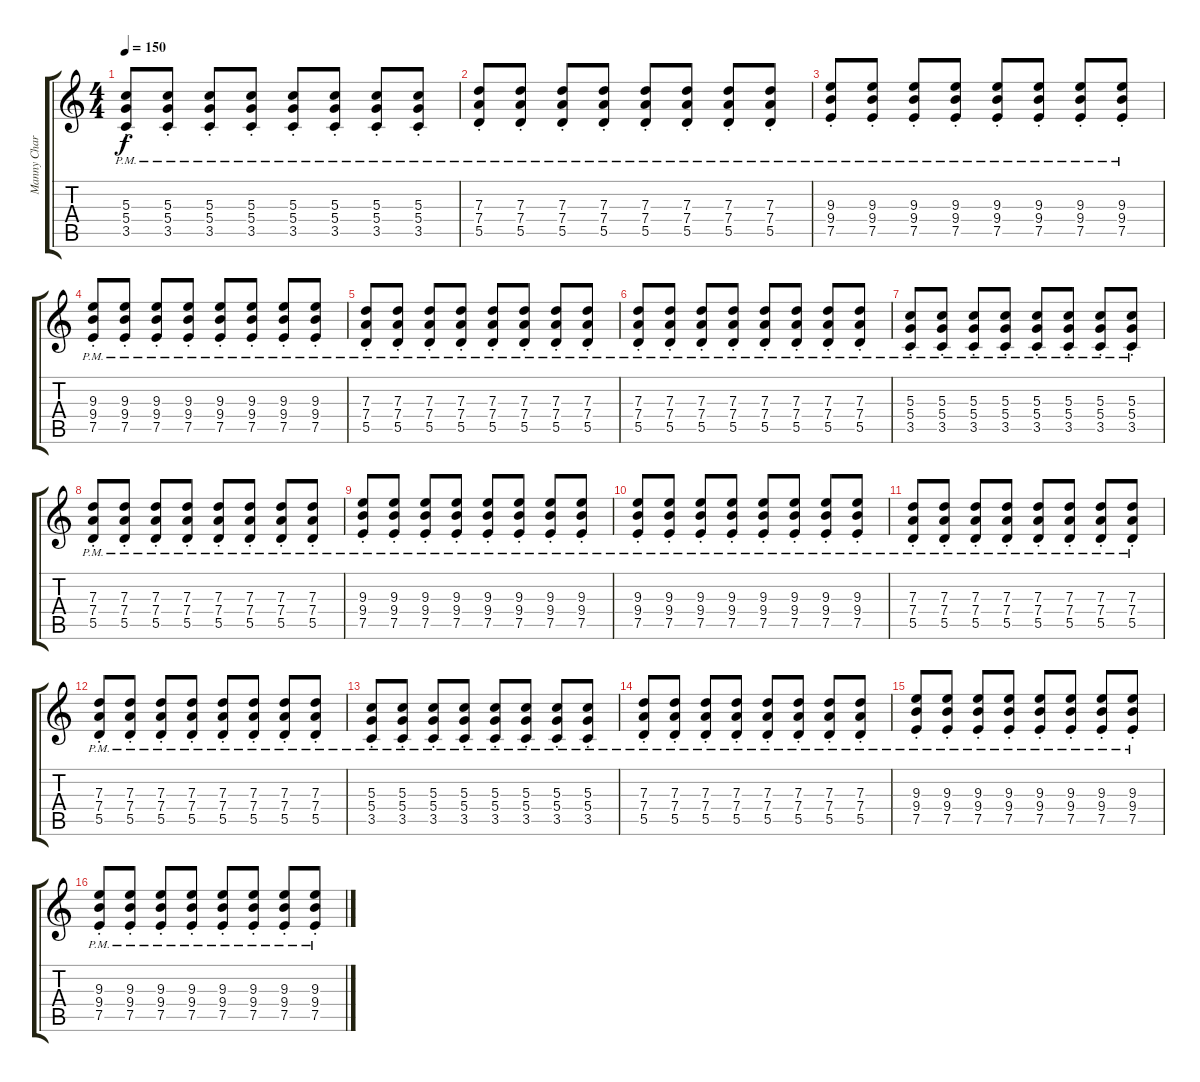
\track ("Manny Charlton (rhythm guitar)" "Manny Char") {instrument overdrivenguitar}
\staff {score tabs}
\tuning (E4 B3 G3 D3 A2 E2) {hide}
\ts (4 4)
\tempo 150
\clef g2
\ks c
(5.3{pm st} 5.4{pm st} 3.5{pm st}).8{dy f} (5.3{pm st} 5.4{pm st} 3.5{pm st}).8 (5.3{pm st} 5.4{pm st} 3.5{pm st}).8 (5.3{pm st} 5.4{pm st} 3.5{pm st}).8 (5.3{pm st} 5.4{pm st} 3.5{pm st}).8 (5.3{pm st} 5.4{pm st} 3.5{pm st}).8 (5.3{pm st} 5.4{pm st} 3.5{pm st}).8 (5.3{pm st} 5.4{pm st} 3.5{pm st}).8 |
(7.3{pm st} 7.4{pm st} 5.5{pm st}).8 (7.3{pm st} 7.4{pm st} 5.5{pm st}).8 (7.3{pm st} 7.4{pm st} 5.5{pm st}).8 (7.3{pm st} 7.4{pm st} 5.5{pm st}).8 (7.3{pm st} 7.4{pm st} 5.5{pm st}).8 (7.3{pm st} 7.4{pm st} 5.5{pm st}).8 (7.3{pm st} 7.4{pm st} 5.5{pm st}).8 (7.3{pm st} 7.4{pm st} 5.5{pm st}).8 |
(9.3{pm st} 9.4{pm st} 7.5{pm st}).8 (9.3{pm st} 9.4{pm st} 7.5{pm st}).8 (9.3{pm st} 9.4{pm st} 7.5{pm st}).8 (9.3{pm st} 9.4{pm st} 7.5{pm st}).8 (9.3{pm st} 9.4{pm st} 7.5{pm st}).8 (9.3{pm st} 9.4{pm st} 7.5{pm st}).8 (9.3{pm st} 9.4{pm st} 7.5{pm st}).8 (9.3{pm st} 9.4{pm st} 7.5{pm st}).8 |
(9.3{pm st} 9.4{pm st} 7.5{pm st}).8 (9.3{pm st} 9.4{pm st} 7.5{pm st}).8 (9.3{pm st} 9.4{pm st} 7.5{pm st}).8 (9.3{pm st} 9.4{pm st} 7.5{pm st}).8 (9.3{pm st} 9.4{pm st} 7.5{pm st}).8 (9.3{pm st} 9.4{pm st} 7.5{pm st}).8 (9.3{pm st} 9.4{pm st} 7.5{pm st}).8 (9.3{pm st} 9.4{pm st} 7.5{pm st}).8 |
(7.3{pm st} 7.4{pm st} 5.5{pm st}).8 (7.3{pm st} 7.4{pm st} 5.5{pm st}).8 (7.3{pm st} 7.4{pm st} 5.5{pm st}).8 (7.3{pm st} 7.4{pm st} 5.5{pm st}).8 (7.3{pm st} 7.4{pm st} 5.5{pm st}).8 (7.3{pm st} 7.4{pm st} 5.5{pm st}).8 (7.3{pm st} 7.4{pm st} 5.5{pm st}).8 (7.3{pm st} 7.4{pm st} 5.5{pm st}).8 |
(7.3{pm st} 7.4{pm st} 5.5{pm st}).8 (7.3{pm st} 7.4{pm st} 5.5{pm st}).8 (7.3{pm st} 7.4{pm st} 5.5{pm st}).8 (7.3{pm st} 7.4{pm st} 5.5{pm st}).8 (7.3{pm st} 7.4{pm st} 5.5{pm st}).8 (7.3{pm st} 7.4{pm st} 5.5{pm st}).8 (7.3{pm st} 7.4{pm st} 5.5{pm st}).8 (7.3{pm st} 7.4{pm st} 5.5{pm st}).8 |
(5.3{pm st} 5.4{pm st} 3.5{pm st}).8 (5.3{pm st} 5.4{pm st} 3.5{pm st}).8 (5.3{pm st} 5.4{pm st} 3.5{pm st}).8 (5.3{pm st} 5.4{pm st} 3.5{pm st}).8 (5.3{pm st} 5.4{pm st} 3.5{pm st}).8 (5.3{pm st} 5.4{pm st} 3.5{pm st}).8 (5.3{pm st} 5.4{pm st} 3.5{pm st}).8 (5.3{pm st} 5.4{pm st} 3.5{pm st}).8 |
(7.3{pm st} 7.4{pm st} 5.5{pm st}).8 (7.3{pm st} 7.4{pm st} 5.5{pm st}).8 (7.3{pm st} 7.4{pm st} 5.5{pm st}).8 (7.3{pm st} 7.4{pm st} 5.5{pm st}).8 (7.3{pm st} 7.4{pm st} 5.5{pm st}).8 (7.3{pm st} 7.4{pm st} 5.5{pm st}).8 (7.3{pm st} 7.4{pm st} 5.5{pm st}).8 (7.3{pm st} 7.4{pm st} 5.5{pm st}).8 |
(9.3{pm st} 9.4{pm st} 7.5{pm st}).8 (9.3{pm st} 9.4{pm st} 7.5{pm st}).8 (9.3{pm st} 9.4{pm st} 7.5{pm st}).8 (9.3{pm st} 9.4{pm st} 7.5{pm st}).8 (9.3{pm st} 9.4{pm st} 7.5{pm st}).8 (9.3{pm st} 9.4{pm st} 7.5{pm st}).8 (9.3{pm st} 9.4{pm st} 7.5{pm st}).8 (9.3{pm st} 9.4{pm st} 7.5{pm st}).8 |
(9.3{pm st} 9.4{pm st} 7.5{pm st}).8 (9.3{pm st} 9.4{pm st} 7.5{pm st}).8 (9.3{pm st} 9.4{pm st} 7.5{pm st}).8 (9.3{pm st} 9.4{pm st} 7.5{pm st}).8 (9.3{pm st} 9.4{pm st} 7.5{pm st}).8 (9.3{pm st} 9.4{pm st} 7.5{pm st}).8 (9.3{pm st} 9.4{pm st} 7.5{pm st}).8 (9.3{pm st} 9.4{pm st} 7.5{pm st}).8 |
(7.3{pm st} 7.4{pm st} 5.5{pm st}).8 (7.3{pm st} 7.4{pm st} 5.5{pm st}).8 (7.3{pm st} 7.4{pm st} 5.5{pm st}).8 (7.3{pm st} 7.4{pm st} 5.5{pm st}).8 (7.3{pm st} 7.4{pm st} 5.5{pm st}).8 (7.3{pm st} 7.4{pm st} 5.5{pm st}).8 (7.3{pm st} 7.4{pm st} 5.5{pm st}).8 (7.3{pm st} 7.4{pm st} 5.5{pm st}).8 |
(7.3{pm st} 7.4{pm st} 5.5{pm st}).8 (7.3{pm st} 7.4{pm st} 5.5{pm st}).8 (7.3{pm st} 7.4{pm st} 5.5{pm st}).8 (7.3{pm st} 7.4{pm st} 5.5{pm st}).8 (7.3{pm st} 7.4{pm st} 5.5{pm st}).8 (7.3{pm st} 7.4{pm st} 5.5{pm st}).8 (7.3{pm st} 7.4{pm st} 5.5{pm st}).8 (7.3{pm st} 7.4{pm st} 5.5{pm st}).8 |
(5.3{pm st} 5.4{pm st} 3.5{pm st}).8 (5.3{pm st} 5.4{pm st} 3.5{pm st}).8 (5.3{pm st} 5.4{pm st} 3.5{pm st}).8 (5.3{pm st} 5.4{pm st} 3.5{pm st}).8 (5.3{pm st} 5.4{pm st} 3.5{pm st}).8 (5.3{pm st} 5.4{pm st} 3.5{pm st}).8 (5.3{pm st} 5.4{pm st} 3.5{pm st}).8 (5.3{pm st} 5.4{pm st} 3.5{pm st}).8 |
(7.3{pm st} 7.4{pm st} 5.5{pm st}).8 (7.3{pm st} 7.4{pm st} 5.5{pm st}).8 (7.3{pm st} 7.4{pm st} 5.5{pm st}).8 (7.3{pm st} 7.4{pm st} 5.5{pm st}).8 (7.3{pm st} 7.4{pm st} 5.5{pm st}).8 (7.3{pm st} 7.4{pm st} 5.5{pm st}).8 (7.3{pm st} 7.4{pm st} 5.5{pm st}).8 (7.3{pm st} 7.4{pm st} 5.5{pm st}).8 |
(9.3{pm st} 9.4{pm st} 7.5{pm st}).8 (9.3{pm st} 9.4{pm st} 7.5{pm st}).8 (9.3{pm st} 9.4{pm st} 7.5{pm st}).8 (9.3{pm st} 9.4{pm st} 7.5{pm st}).8 (9.3{pm st} 9.4{pm st} 7.5{pm st}).8 (9.3{pm st} 9.4{pm st} 7.5{pm st}).8 (9.3{pm st} 9.4{pm st} 7.5{pm st}).8 (9.3{pm st} 9.4{pm st} 7.5{pm st}).8 |
(9.3{pm st} 9.4{pm st} 7.5{pm st}).8 (9.3{pm st} 9.4{pm st} 7.5{pm st}).8 (9.3{pm st} 9.4{pm st} 7.5{pm st}).8 (9.3{pm st} 9.4{pm st} 7.5{pm st}).8 (9.3{pm st} 9.4{pm st} 7.5{pm st}).8 (9.3{pm st} 9.4{pm st} 7.5{pm st}).8 (9.3{pm st} 9.4{pm st} 7.5{pm st}).8 (9.3{pm st} 9.4{pm st} 7.5{pm st}).8
